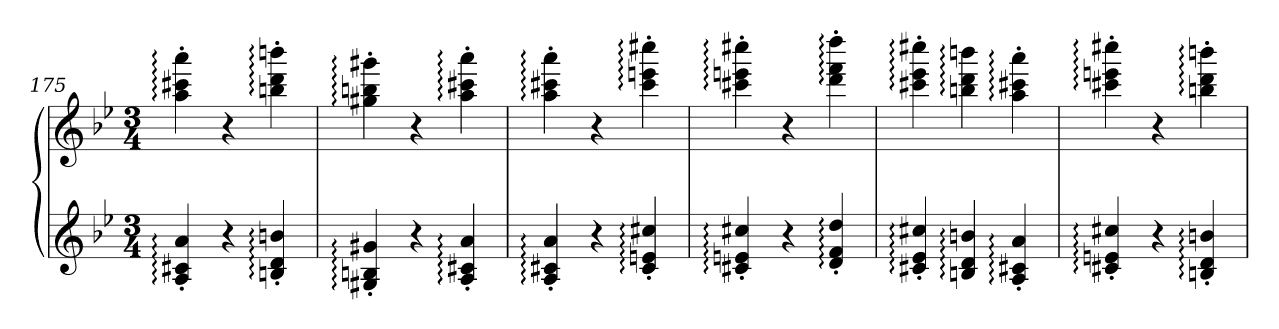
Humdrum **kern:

**kern	**kern
*part2	*part1
*staff2	*staff1
*clefG2	*clefG2
*k[b-e-]	*k[b-e-]
*B-:	*B-:
*M3/4	*M3/4
=175	=175
4A/:'< 4c#X/:'< 4a/:'<	4aa\:'> 4ccc#X\:'> 4aaa\:'>
4r	4r
4Bn/:'< 4d/:'< 4bn/:'<	4bbn\:'> 4ddd\:'> 4bbbn\:'>
=176	=176
4G#X/:'< 4Bn/:'< 4g#X/:'<	4gg#X\:'> 4bbn\:'> 4ggg#X\:'>
4r	4r
4A/:'< 4c#X/:'< 4a/:'<	4aa\:'> 4ccc#X\:'> 4aaa\:'>
=177	=177
4A/:'< 4c#X/:'< 4a/:'<	4aa\:'> 4ccc#X\:'> 4aaa\:'>
4r	4r
4c#/:'< 4en/:'< 4cc#X/:'<	4ccc#\:'> 4eeen\:'> 4cccc#X\:'>
=178	=178
4c#X/:'< 4en/:'< 4cc#X/:'<	4ccc#X\:'> 4eeen\:'> 4cccc#X\:'>
4r	4r
4d/:'< 4f/:'< 4dd/:'<	4ddd\:'> 4fff\:'> 4dddd\:'>
=179	=179
4c#X/:'< 4e-/:'< 4cc#X/:'<	4ccc#X\:'> 4eee-\:'> 4cccc#X\:'>
4Bn/: 4d/: 4bn/:	4bbn\: 4ddd\: 4bbbn\:
4A/:'< 4c#X/:'< 4a/:'<	4aa\:'> 4ccc#X\:'> 4aaa\:'>
=180	=180
4c#X/:'< 4en/:'< 4cc#X/:'<	4ccc#X\:'> 4eeen\:'> 4cccc#X\:'>
4r	4r
4Bn/:'< 4d/:'< 4bn/:'<	4bbn\:'> 4ddd\:'> 4bbbn\:'>
=	=
*-	*-
